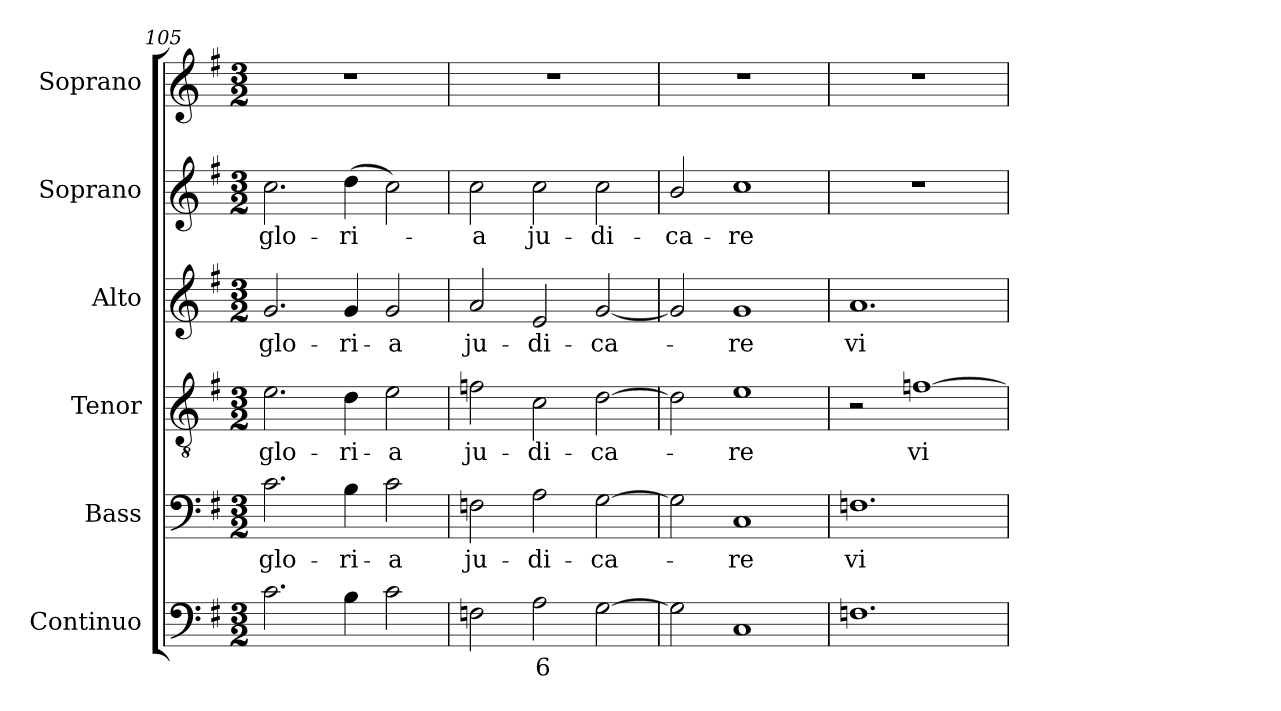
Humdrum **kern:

**kern	**text	**kern	**text	**kern	**text	**kern	**text	**kern	**text	**kern
*part6	*part6	*part5	*part5	*part4	*part4	*part3	*part3	*part2	*part2	*part1
*staff6	*staff6	*staff5	*staff5	*staff4	*staff4	*staff3	*staff3	*staff2	*staff2	*staff1
*I"Continuo	*	*I"Bass	*	*I"Tenor	*	*I"Alto	*	*I"Soprano	*	*I"Soprano
*I'Cont.	*	*I'B.	*	*I'T.	*	*I'A.	*	*I'S.	*	*I'S.
*clefF4	*	*clefF4	*	*clefGv2	*	*clefG2	*	*clefG2	*	*clefG2
*	*	*	*	*ITrd7c12	*	*	*	*	*	*
*k[f#]	*	*k[f#]	*	*k[f#]	*	*k[f#]	*	*k[f#]	*	*k[f#]
*G:	*	*G:	*	*G:	*	*G:	*	*G:	*	*G:
*M3/2	*	*M3/2	*	*M3/2	*	*M3/2	*	*M3/2	*	*M3/2
=105	=105	=105	=105	=105	=105	=105	=105	=105	=105	=105
!	!	!	!LO:LY:b:color=#000000	!	!	!	!	!	!	!
!	!	!	!	!	!LO:LY:b:color=#000000	!	!	!	!	!
!	!	!	!	!	!	!	!LO:LY:b:color=#000000	!	!	!
!	!	!	!	!	!	!	!	!	!LO:LY:b:color=#000000	!LO:N:vis=1
2.ci\	.	2.ci\	glo-	2.Ei\	glo-	2.gi/	glo-	2.cci\	glo-	1.r
!	!	!	!LO:LY:b:color=#000000	!	!	!	!	!	!	!
!	!	!	!	!	!LO:LY:b:color=#000000	!	!	!	!	!
!	!	!	!	!	!	!	!LO:LY:b:color=#000000	!	!	!
!	!	!	!	!	!	!	!	!	!LO:LY:b:color=#000000	!
4Bi\	.	4Bi\	-ri-	4Di\	-ri-	4gi/	-ri-	(4ddi\	-ri-	.
!	!	!	!LO:LY:b:color=#000000	!	!	!	!	!	!	!
!	!	!	!	!	!LO:LY:b:color=#000000	!	!	!	!	!
!	!	!	!	!	!	!	!LO:LY:b:color=#000000	!	!	!
2ci\	.	2ci\	-a	2Ei\	-a	2gi/	-a	2cci\)	.	.
=106	=106	=106	=106	=106	=106	=106	=106	=106	=106	=106
!	!	!	!LO:LY:b:color=#000000	!	!	!	!	!	!	!
!	!	!	!	!	!LO:LY:b:color=#000000	!	!	!	!	!
!	!	!	!	!	!	!	!LO:LY:b:color=#000000	!	!	!
!	!	!	!	!	!	!	!	!	!LO:LY:b:color=#000000	!LO:N:vis=1
2Fni\	.	2Fni\	ju-	2Fni\	ju-	2ai/	ju-	2cci\	-a	1.r
!	!LO:LY:b:color=#000000	!	!	!	!	!	!	!	!	!
!	!	!	!LO:LY:b:color=#000000	!	!	!	!	!	!	!
!	!	!	!	!	!LO:LY:b:color=#000000	!	!	!	!	!
!	!	!	!	!	!	!	!LO:LY:b:color=#000000	!	!	!
!	!	!	!	!	!	!	!	!	!LO:LY:b:color=#000000	!
2Ai\	6	2Ai\	-di-	2Ci\	-di-	2ei/	-di-	2cci\	ju-	.
!	!	!	!LO:LY:b:color=#000000	!	!	!	!	!	!	!
!	!	!	!	!	!LO:LY:b:color=#000000	!	!	!	!	!
!	!	!	!	!	!	!	!LO:LY:b:color=#000000	!	!	!
!	!	!	!	!	!	!	!	!	!LO:LY:b:color=#000000	!
[2Gi\	.	[2Gi\	-ca-	[2Di\	-ca-	[2gi/	-ca-	2cci\	-di-	.
=107	=107	=107	=107	=107	=107	=107	=107	=107	=107	=107
!	!	!	!	!	!	!	!	!	!LO:LY:b:color=#000000	!LO:N:vis=1
2Gi\]	.	2Gi\]	.	2Di\]	.	2gi/]	.	2bi/	-ca-	1.r
!	!	!	!LO:LY:b:color=#000000	!	!	!	!	!	!	!
!	!	!	!	!	!LO:LY:b:color=#000000	!	!	!	!	!
!	!	!	!	!	!	!	!LO:LY:b:color=#000000	!	!	!
!	!	!	!	!	!	!	!	!	!LO:LY:b:color=#000000	!
1Ci	.	1Ci	-re	1Ei	-re	1gi	-re	1cci	-re	.
!!LO:PB:g=z
=108	=108	=108	=108	=108	=108	=108	=108	=108	=108	=108
!	!	!	!LO:LY:b:color=#000000	!	!	!	!	!	!	!
!	!	!	!	!	!	!	!LO:LY:b:color=#000000	!LO:N:vis=1	!	!LO:N:vis=1
1.Fni	.	1.Fni	vi-	2r	.	1.ai	vi-	1.r	.	1.r
!	!	!	!	!	!LO:LY:b:color=#000000	!	!	!	!	!
.	.	.	.	[1Fni	vi-	.	.	.	.	.
=	=	=	=	=	=	=	=	=	=	=
*-	*-	*-	*-	*-	*-	*-	*-	*-	*-	*-
